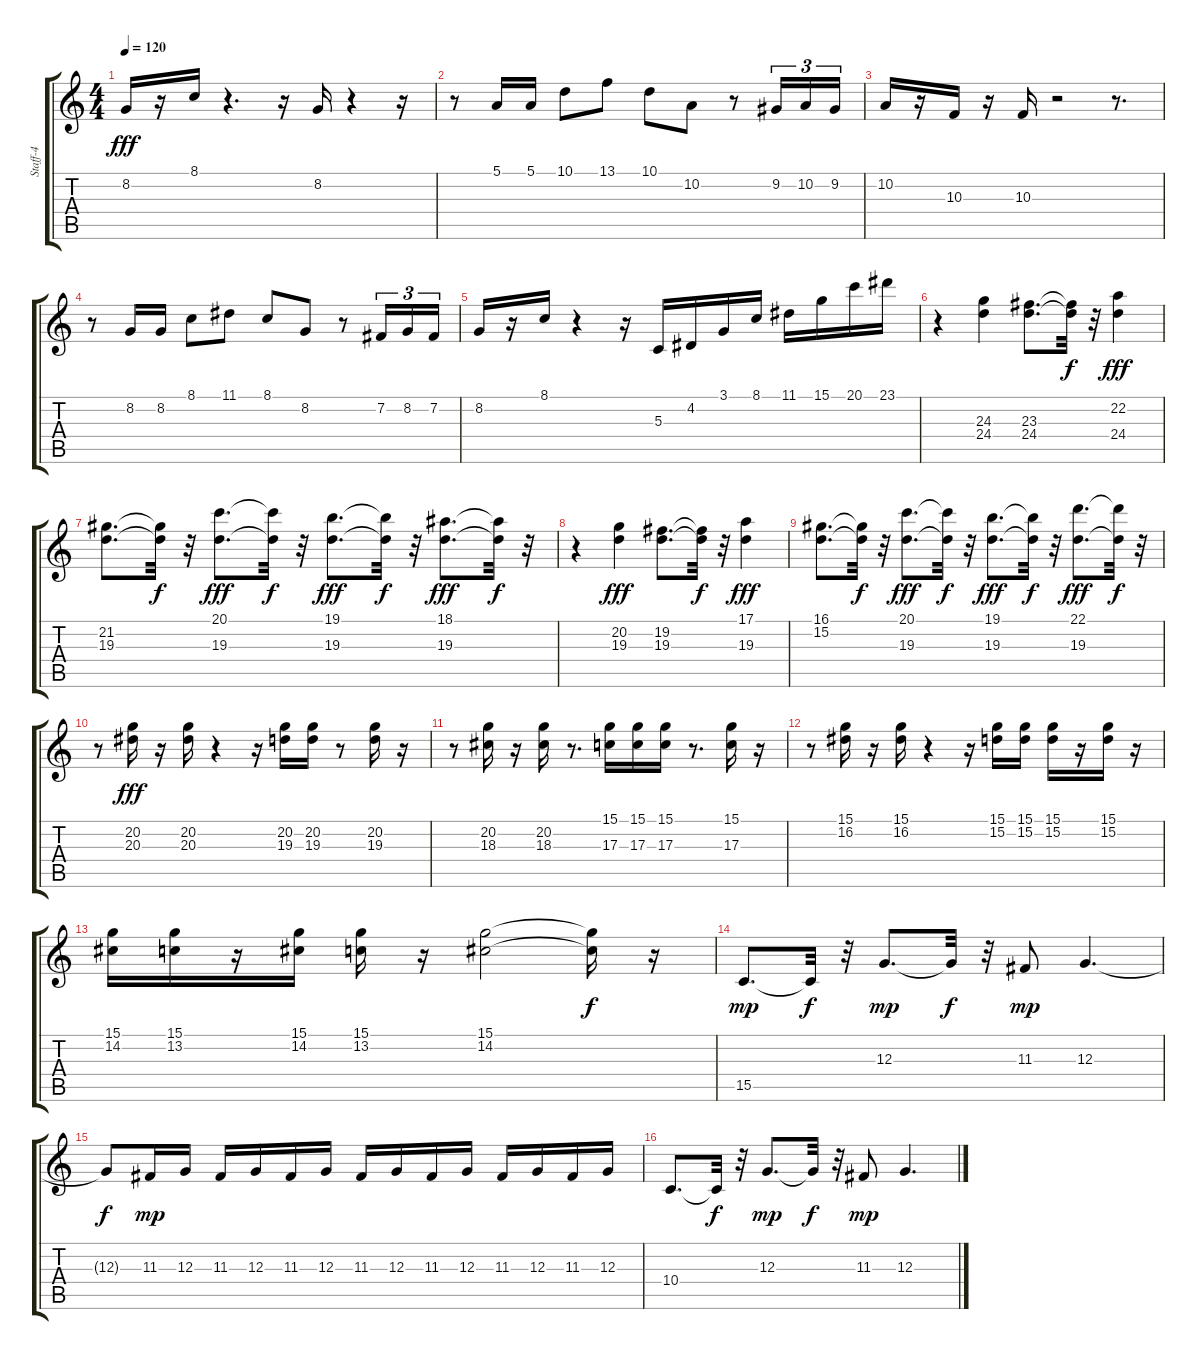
\track ("Staff-4" "Staff-4") {instrument brasssection}
\staff {score tabs}
\tuning (E4 B3 G3 D3 A2 E2) {hide}
\ts (4 4)
\tempo 120
\clef g2
\ks c
8.2.16{dy fff} r.16 8.1.16 r.4{d} r.16 8.2.16 r.4 r.16 |
r.8 5.1.16 5.1.16 10.1.8 13.1.8 10.1.8 10.2.8 r.8 9.2.16{tu (3 2)} 10.2.16{tu (3 2)} 9.2.16{tu (3 2)} |
10.2.16 r.16 10.3.16 r.16 10.3.16 r.2 r.8{d} |
r.8 8.2.16 8.2.16 8.1.8 11.1.8 8.1.8 8.2.8 r.8 7.2.16{tu (3 2)} 8.2.16{tu (3 2)} 7.2.16{tu (3 2)} |
8.2.16 r.16 8.1.16 r.4 r.16 5.3.16{volume 2} 4.2.16{volume 5} 3.1.16{volume 9} 8.1.16{volume 12} 11.1.16{volume 16} 15.1.16 20.1.16 23.1.16 |
r.4 (24.3 24.4).4 (23.3 24.4).8{d} (23.3{t} 24.4{t}).32{dy f} r.32 (22.2 24.4).4{dy fff} |
(21.2 19.3).8{d} (21.2{t} 19.3{t}).32{dy f} r.32 (20.1 19.3).8{d dy fff} (20.1{t} 19.3{t}).32{dy f} r.32 (19.1 19.3).8{d dy fff} (19.1{t} 19.3{t}).32{dy f} r.32 (18.1 19.3).8{d dy fff} (18.1{t} 19.3{t}).32{dy f} r.32 |
r.4 (20.2 19.3).4{dy fff} (19.2 19.3).8{d} (19.2{t} 19.3{t}).32{dy f} r.32 (17.1 19.3).4{dy fff} |
(16.1 15.2).8{d} (16.1{t} 15.2{t}).32{dy f} r.32 (20.1 19.3).8{d dy fff} (20.1{t} 19.3{t}).32{dy f} r.32 (19.1 19.3).8{d dy fff} (19.1{t} 19.3{t}).32{dy f} r.32 (22.1 19.3).8{d dy fff} (22.1{t} 19.3{t}).32{dy f} r.32 |
r.8 (20.2 20.3).16{dy fff} r.16 (20.2 20.3).16 r.4 r.16 (20.2 19.3).16 (20.2 19.3).16 r.8 (20.2 19.3).16 r.16 |
r.8 (20.2 18.3).16 r.16 (20.2 18.3).16 r.8{d} (15.1 17.3).16 (15.1 17.3).16 (15.1 17.3).16 r.8{d} (15.1 17.3).16 r.16 |
r.8 (15.1 16.2).16 r.16 (15.1 16.2).16 r.4 r.16 (15.1 15.2).16 (15.1 15.2).16 (15.1 15.2).16 r.16 (15.1 15.2).16 r.16 |
(15.1 14.2).16 (15.1 13.2).16 r.16 (15.1 14.2).16 (15.1 13.2).16 r.16 (15.1 14.2).2 (15.1{t} 14.2{t}).16{dy f} r.16 |
15.5.8{d dy mp} 15.5{t}.32{dy f} r.32 12.3.8{d dy mp} 12.3{t}.32{dy f} r.32 11.3.8{dy mp} 12.3.4{d} |
12.3{t}.8{dy f} 11.3.16{dy mp} 12.3.16 11.3.16 12.3.16 11.3.16 12.3.16 11.3.16 12.3.16 11.3.16 12.3.16 11.3.16 12.3.16 11.3.16 12.3.16 |
10.4.8{d} 10.4{t}.32{dy f} r.32 12.3.8{d dy mp} 12.3{t}.32{dy f} r.32 11.3.8{dy mp} 12.3.4{d}
